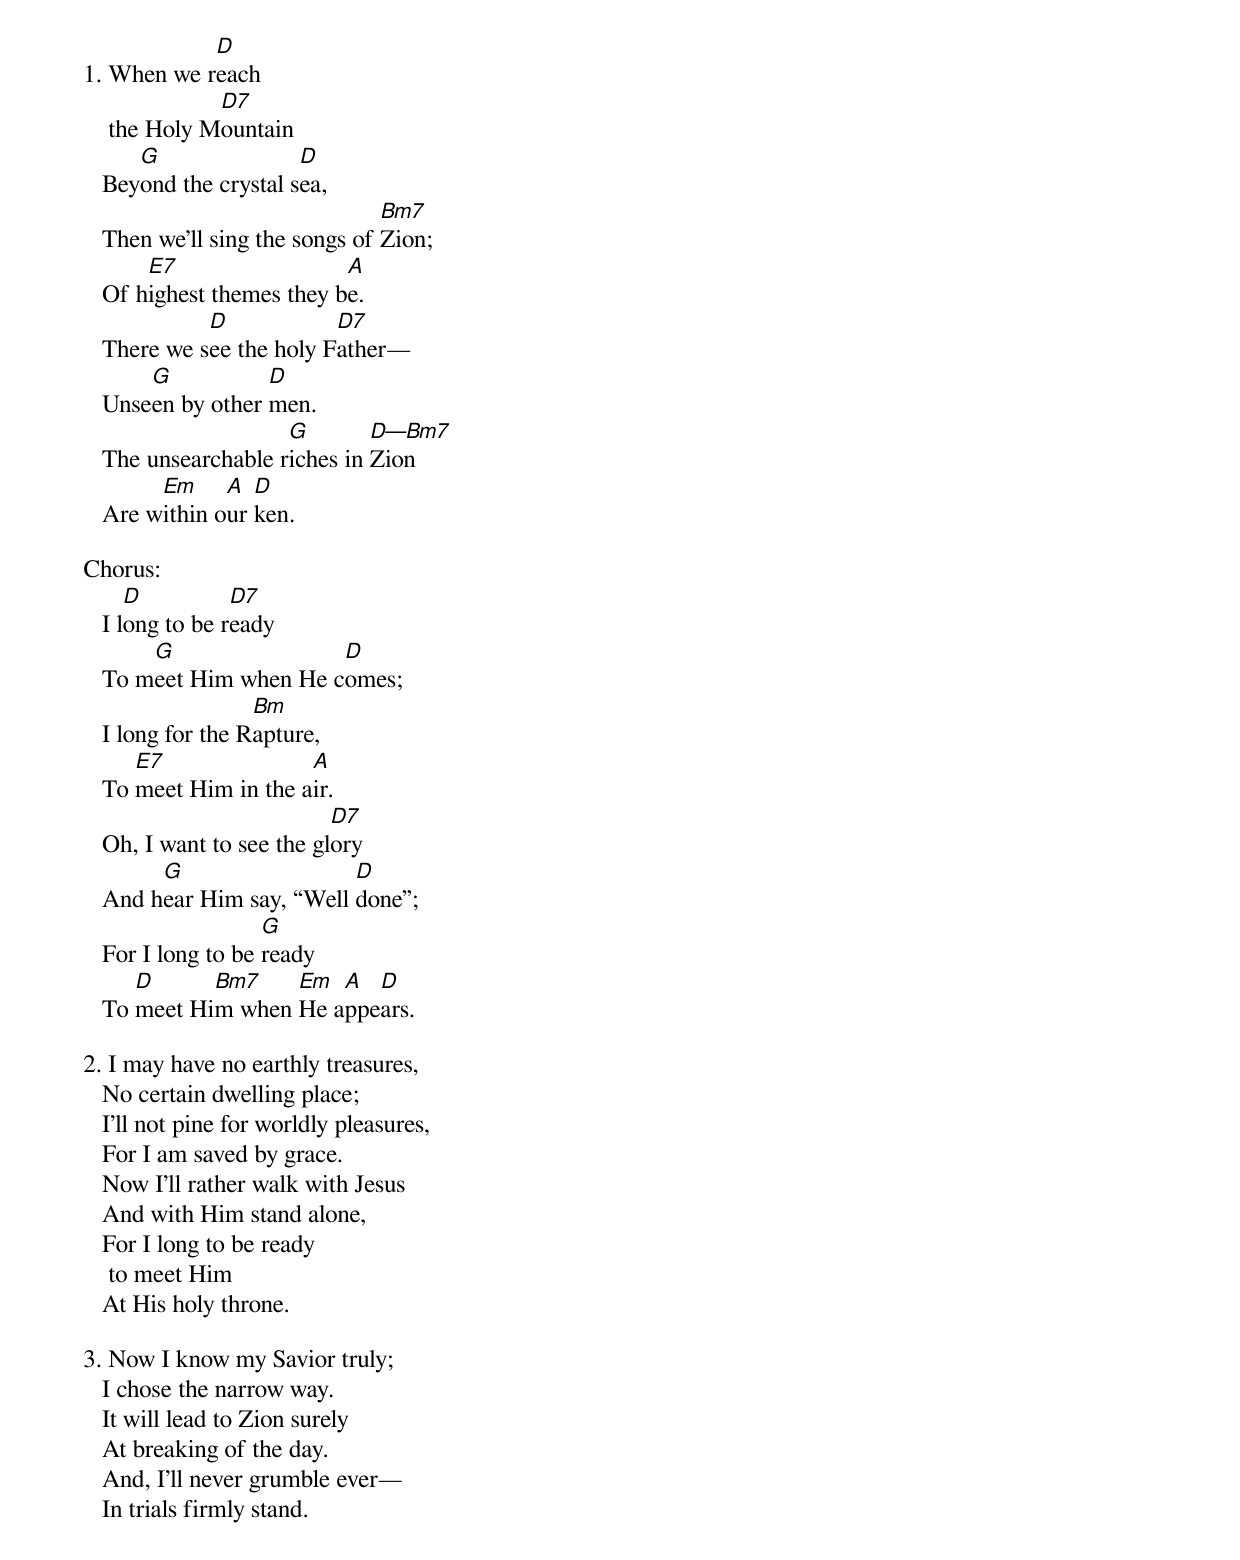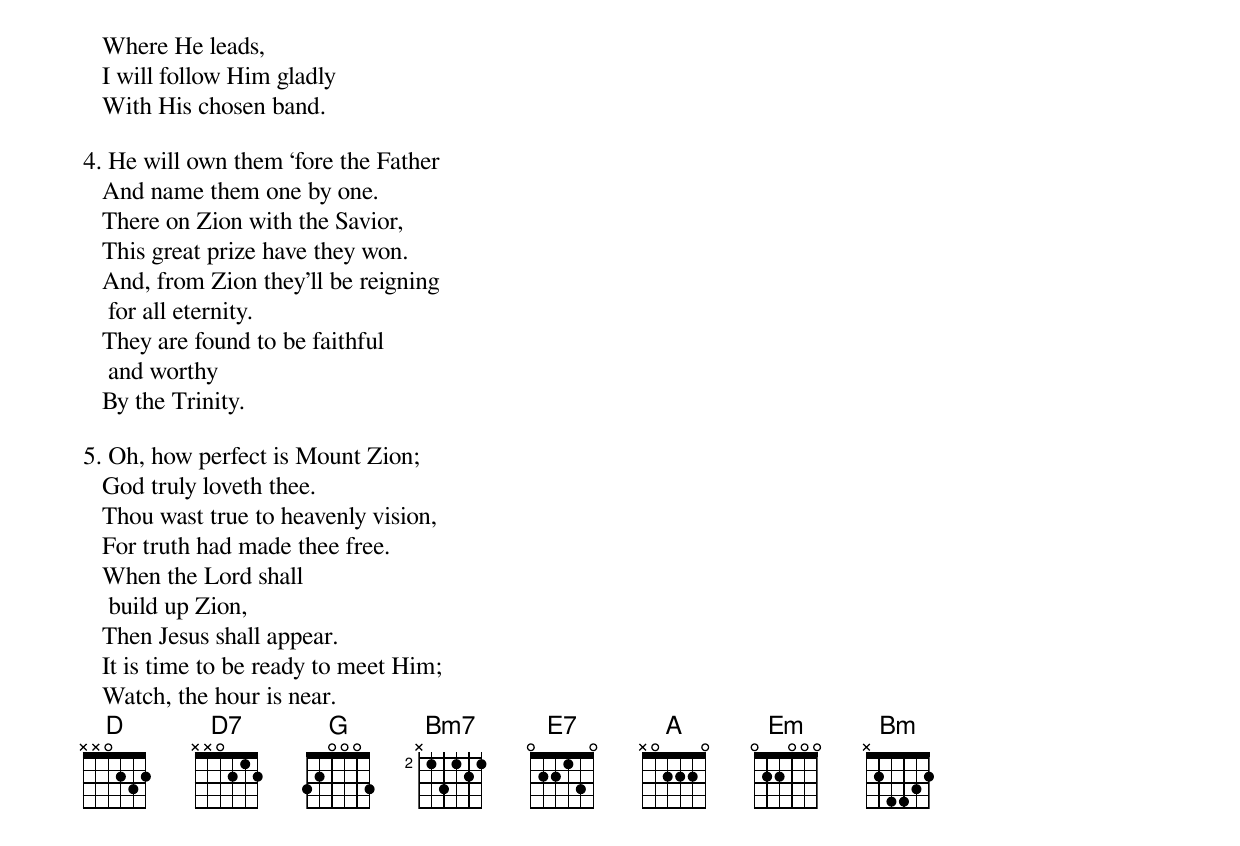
            D
1. When we reach
              D7
    the Holy Mountain
      G                D
   Beyond the crystal sea,
                                Bm7
   Then we’ll sing the songs of Zion;
       E7                  A
   Of highest themes they be.
             D            D7
   There we see the holy Father—
       G           D
   Unseen by other men.
                     G        D—Bm7
   The unsearchable riches in Zion
        Em     A  D
   Are within our ken.

Chorus:
      D          D7
   I long to be ready
       G                D
   To meet Him when He comes;
                   Bm
   I long for the Rapture,
      E7               A
   To meet Him in the air.
                           D7
   Oh, I want to see the glory
        G                  D
   And hear Him say, “Well done”;
                    G
   For I long to be ready
      D      Bm7    Em  A  D
   To meet Him when He appears.

2. I may have no earthly treasures,
   No certain dwelling place;
   I’ll not pine for worldly pleasures,
   For I am saved by grace.
   Now I’ll rather walk with Jesus
   And with Him stand alone,
   For I long to be ready
    to meet Him
   At His holy throne.

3. Now I know my Savior truly;
   I chose the narrow way.
   It will lead to Zion surely
   At breaking of the day.
   And, I’ll never grumble ever—
   In trials firmly stand.
   Where He leads,
   I will follow Him gladly
   With His chosen band.

4. He will own them ‘fore the Father
   And name them one by one.
   There on Zion with the Savior,
   This great prize have they won.
   And, from Zion they’ll be reigning
    for all eternity.
   They are found to be faithful
    and worthy
   By the Trinity.

5. Oh, how perfect is Mount Zion;
   God truly loveth thee.
   Thou wast true to heavenly vision,
   For truth had made thee free.
   When the Lord shall
    build up Zion,
   Then Jesus shall appear.
   It is time to be ready to meet Him;
   Watch, the hour is near.
